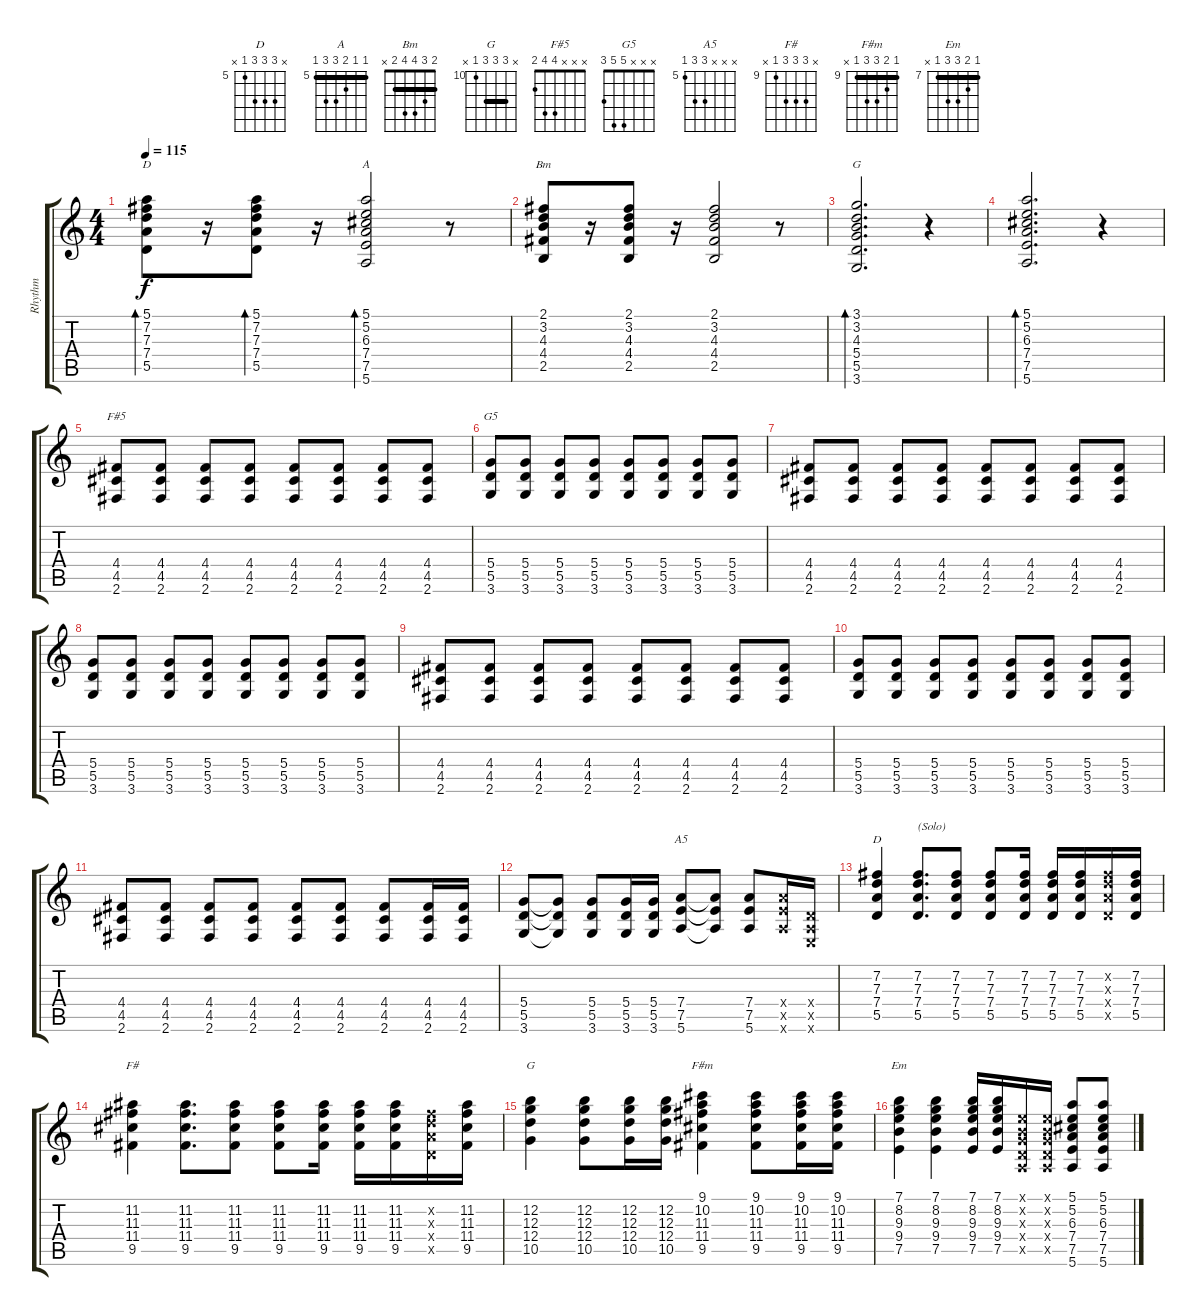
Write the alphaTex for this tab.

\track ("Rhythm" "Rhythm") {instrument electricguitarclean}
\staff {score tabs}
\tuning (E4 B3 G3 D3 A2 E2) {hide}
\chord ("D" 5 7 7 7 5 x) {firstfret 5 barre 5}
\chord ("A" 5 5 6 7 7 5) {firstfret 5 barre 5}
\chord ("Bm" 2 3 4 4 2 x) {barre 2}
\chord ("G" 3 3 4 5 5 3) {barre 3}
\chord ("F#5" x x x 4 4 2)
\chord ("G5" x x x 5 5 3)
\chord ("A5" x x x 7 7 5) {firstfret 5}
\chord ("D" x 7 7 7 5 x) {firstfret 5}
\chord ("F#" x 11 11 11 9 x) {firstfret 9}
\chord ("G" x 12 12 12 10 x) {firstfret 10 barre 12}
\chord ("F#m" 9 10 11 11 9 x) {firstfret 9 barre 9}
\chord ("Em" 7 8 9 9 7 x) {firstfret 7 barre 7}
\ts (4 4)
\tempo 115
\clef g2
\ks c
(5.1 7.2 7.3 7.4 5.5).8{bd 60 ch "D" dy f} r.16 (5.1 7.2 7.3 7.4 5.5).8{bd 60} r.16 (5.1 5.2 6.3 7.4 7.5 5.6).2{bd 60 ch "A"} r.8 |
(2.1 3.2 4.3 4.4 2.5).8{ch "Bm"} r.16 (2.1 3.2 4.3 4.4 2.5).8 r.16 (2.1 3.2 4.3 4.4 2.5).2 r.8 |
(3.1 3.2 4.3 5.4 5.5 3.6).2{d bd 60 ch "G"} r.4 |
(5.1 5.2 6.3 7.4 7.5 5.6).2{d bd 60} r.4 |
(4.4 4.5 2.6).8{ch "F#5"} (4.4 4.5 2.6).8 (4.4 4.5 2.6).8 (4.4 4.5 2.6).8 (4.4 4.5 2.6).8 (4.4 4.5 2.6).8 (4.4 4.5 2.6).8 (4.4 4.5 2.6).8 |
(5.4 5.5 3.6).8{ch "G5"} (5.4 5.5 3.6).8 (5.4 5.5 3.6).8 (5.4 5.5 3.6).8 (5.4 5.5 3.6).8 (5.4 5.5 3.6).8 (5.4 5.5 3.6).8 (5.4 5.5 3.6).8 |
(4.4 4.5 2.6).8 (4.4 4.5 2.6).8 (4.4 4.5 2.6).8 (4.4 4.5 2.6).8 (4.4 4.5 2.6).8 (4.4 4.5 2.6).8 (4.4 4.5 2.6).8 (4.4 4.5 2.6).8 |
(5.4 5.5 3.6).8 (5.4 5.5 3.6).8 (5.4 5.5 3.6).8 (5.4 5.5 3.6).8 (5.4 5.5 3.6).8 (5.4 5.5 3.6).8 (5.4 5.5 3.6).8 (5.4 5.5 3.6).8 |
(4.4 4.5 2.6).8 (4.4 4.5 2.6).8 (4.4 4.5 2.6).8 (4.4 4.5 2.6).8 (4.4 4.5 2.6).8 (4.4 4.5 2.6).8 (4.4 4.5 2.6).8 (4.4 4.5 2.6).8 |
(5.4 5.5 3.6).8 (5.4 5.5 3.6).8 (5.4 5.5 3.6).8 (5.4 5.5 3.6).8 (5.4 5.5 3.6).8 (5.4 5.5 3.6).8 (5.4 5.5 3.6).8 (5.4 5.5 3.6).8 |
(4.4 4.5 2.6).8 (4.4 4.5 2.6).8 (4.4 4.5 2.6).8 (4.4 4.5 2.6).8 (4.4 4.5 2.6).8 (4.4 4.5 2.6).8 (4.4 4.5 2.6).8 (4.4 4.5 2.6).16 (4.4 4.5 2.6).16 |
(5.4 5.5 3.6).8 (5.4{t} 5.5{t} 3.6{t}).8 (5.4 5.5 3.6).8 (5.4 5.5 3.6).16 (5.4 5.5 3.6).16 (7.4 7.5 5.6).8{ch "A5"} (7.4{t} 7.5{t} 5.6{t}).8 (7.4 7.5 5.6).8 (7.4{x} 7.5{x} 5.6{x}).16 (0.4{x} 0.5{x} 0.6{x}).16 |
(7.2 7.3 7.4 5.5).4{ch "D"} (7.2 7.3 7.4 5.5).8{d txt "(Solo)"} (7.2 7.3 7.4 5.5).8 (7.2 7.3 7.4 5.5).8 (7.2 7.3 7.4 5.5).16 (7.2 7.3 7.4 5.5).16 (7.2 7.3 7.4 5.5).16 (7.2{x} 7.3{x} 7.4{x} 5.5{x}).16 (7.2 7.3 7.4 5.5).16 |
(11.2 11.3 11.4 9.5).4{ch "F#"} (11.2 11.3 11.4 9.5).8{d} (11.2 11.3 11.4 9.5).8 (11.2 11.3 11.4 9.5).8 (11.2 11.3 11.4 9.5).16 (11.2 11.3 11.4 9.5).16 (11.2 11.3 11.4 9.5).16 (7.2{x} 7.3{x} 7.4{x} 5.5{x}).16 (11.2 11.3 11.4 9.5).16 |
(12.2 12.3 12.4 10.5).4{ch "G"} (12.2 12.3 12.4 10.5).8 (12.2 12.3 12.4 10.5).16 (12.2 12.3 12.4 10.5).16 (9.1 10.2 11.3 11.4 9.5).4{ch "F#m"} (9.1 10.2 11.3 11.4 9.5).8 (9.1 10.2 11.3 11.4 9.5).16 (9.1 10.2 11.3 11.4 9.5).16 |
(7.1 8.2 9.3 9.4 7.5).4{ch "Em"} (7.1 8.2 9.3 9.4 7.5).4 (7.1 8.2 9.3 9.4 7.5).16 (7.1 8.2 9.3 9.4 7.5).16 (0.1{x} 0.2{x} 0.3{x} 0.4{x} 0.5{x}).16 (0.1{x} 0.2{x} 0.3{x} 0.4{x} 0.5{x}).16 (5.1 5.2 6.3 7.4 7.5 5.6).8 (5.1 5.2 6.3 7.4 7.5 5.6).8
